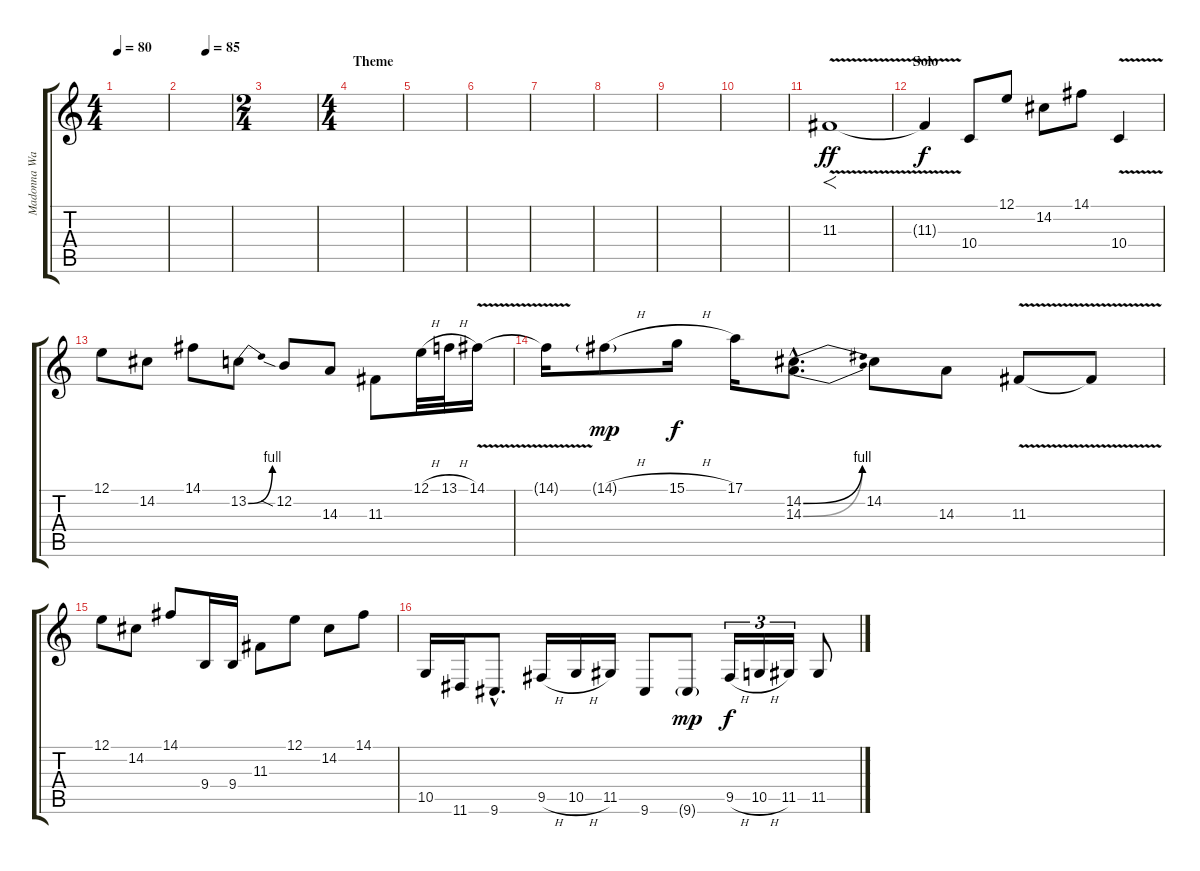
\track ("Madonna Wayne Gacy [Keyboard]" "Madonna Wa") {instrument fx1rain}
\staff {score tabs}
\tuning (E4 B3 G3 D3 A2 E2) {hide}
\ts (4 4)
\tempo 80
\clef g2
\ks c
|
\tempo (85 0.5)
|
\ts (2 4)
|
\ts (4 4)
\section ("" "Theme")
|
|
|
|
|
|
|
11.3{v}.1{f dy ff volume 16 balance 16 instrument overdrivenguitar} |
\section ("" "Solo")
11.3{t}.4{dy f} 10.4.8 12.1.8 14.2.8 14.1.8 10.4{v}.4 |
12.1.8 14.2.8 14.1.8 13.2{be (bend 0 0 60 4)}.8 12.2{sia}.8 14.3.8 11.3.8 12.1{h}.32 13.1{h}.32 14.1{v}.16 |
14.1{t}.16 14.1{h g}.8{dy mp} 15.1{h}.16{dy f} 17.1.16 (14.2{be (bend 0 0 60 4) hac} 14.3{be (bend 0 0 60 4) hac}).8{d} 14.2.8 14.3.8 11.3{v}.8 11.3{t}.8 |
12.1.8 14.2.8 14.1.8 9.4.16 9.4.16 11.3.8 12.1.8 14.2.8 14.1.8 |
10.5.16 11.6.16 9.6{hac}.8{d} 9.5{h}.16 10.5{h}.16 11.5.16 9.6.8 9.6{g}.8{dy mp} 9.5{h}.16{tu (3 2) dy f} 10.5{h}.16{tu (3 2)} 11.5.16{tu (3 2)} 11.5.8
